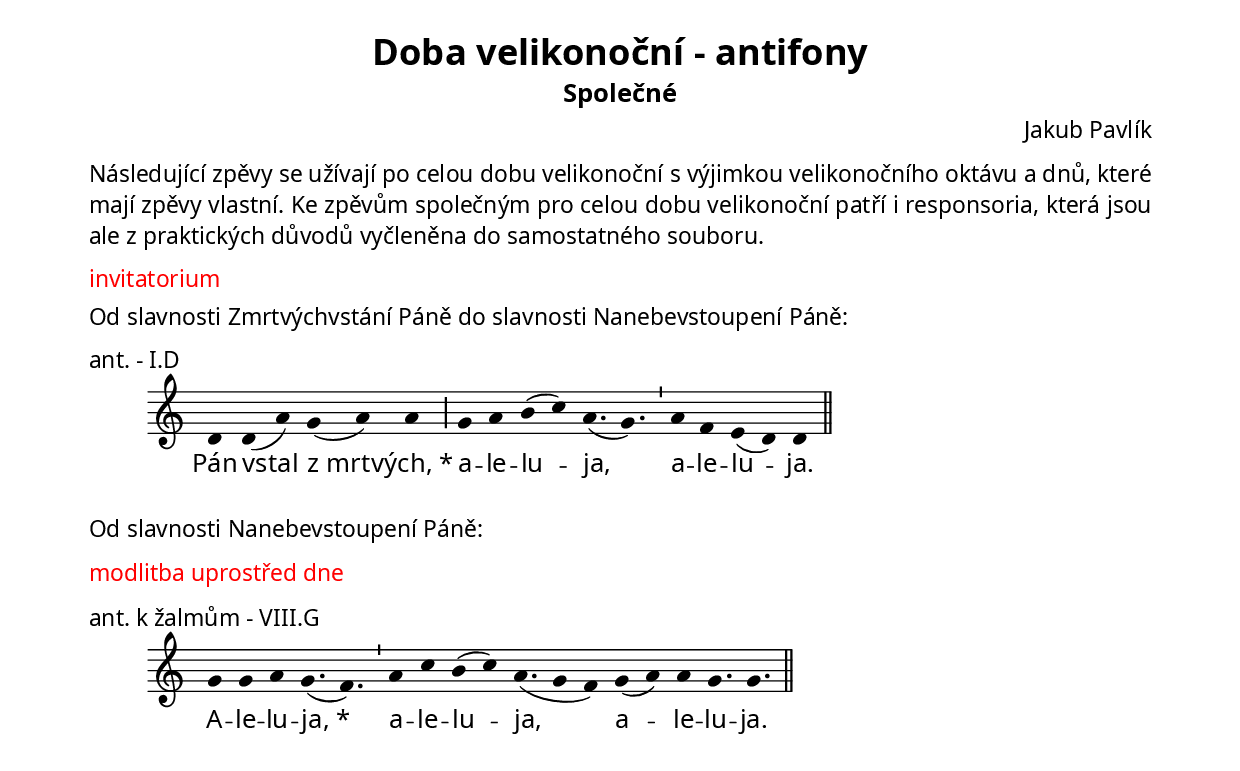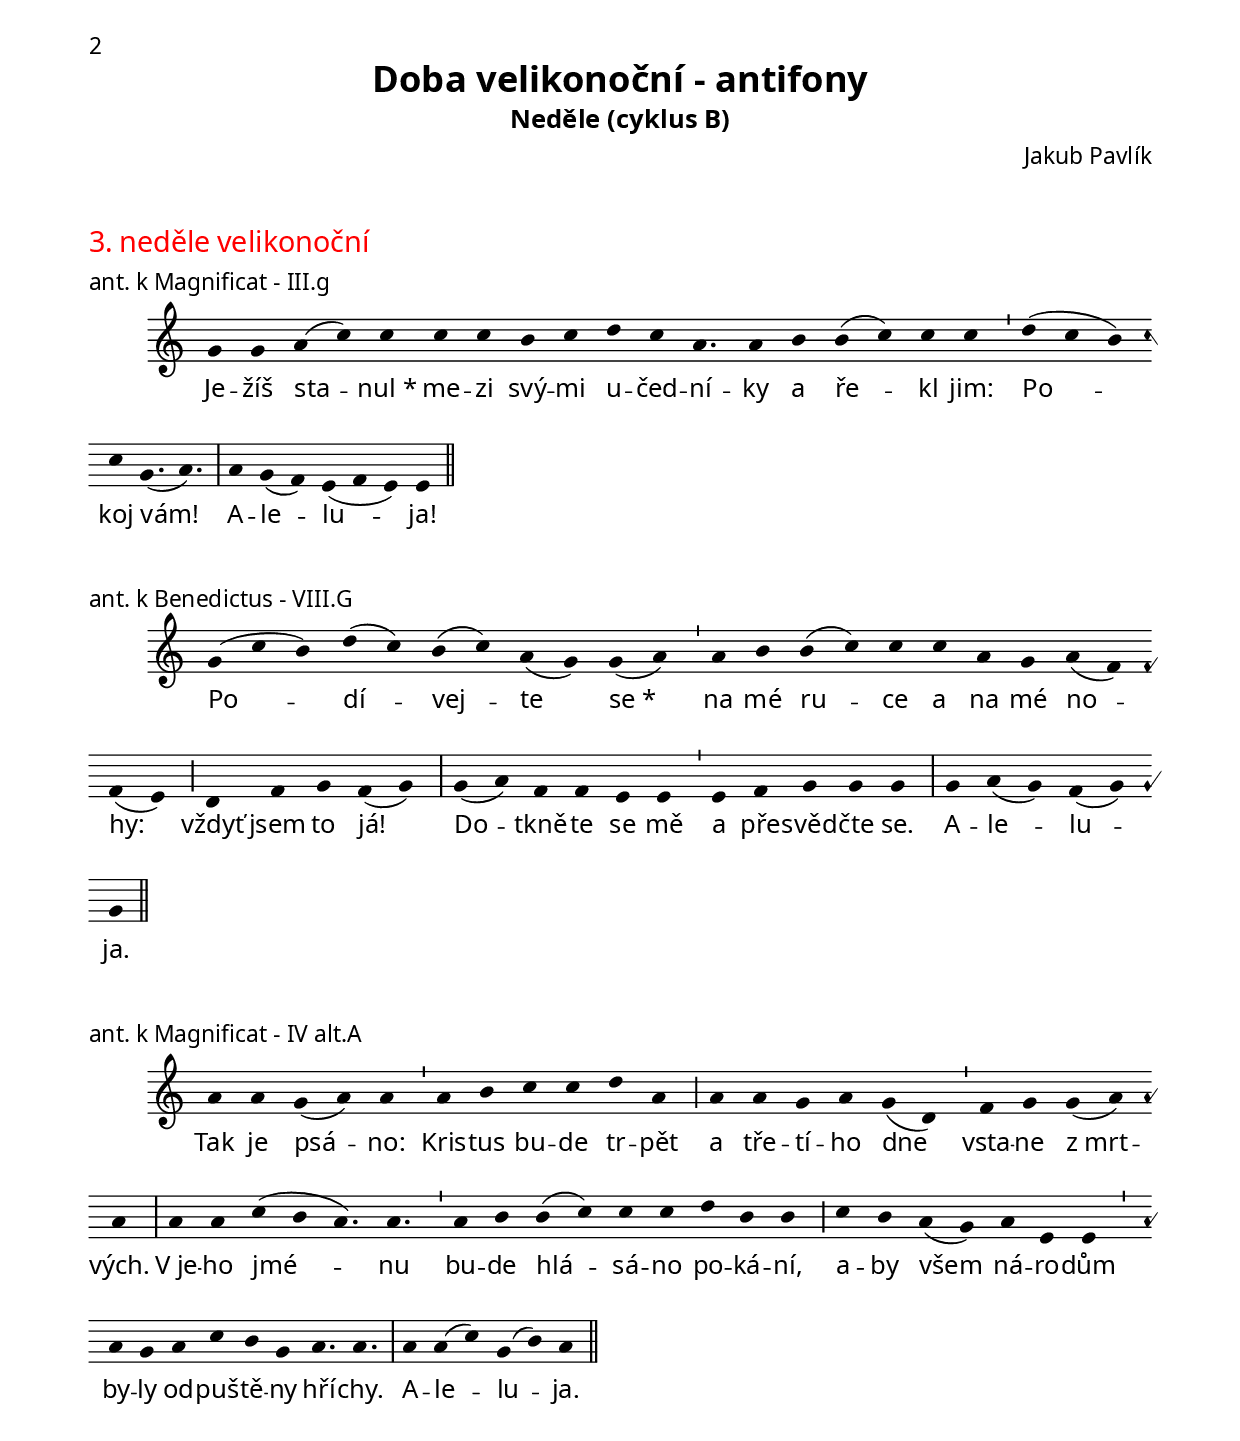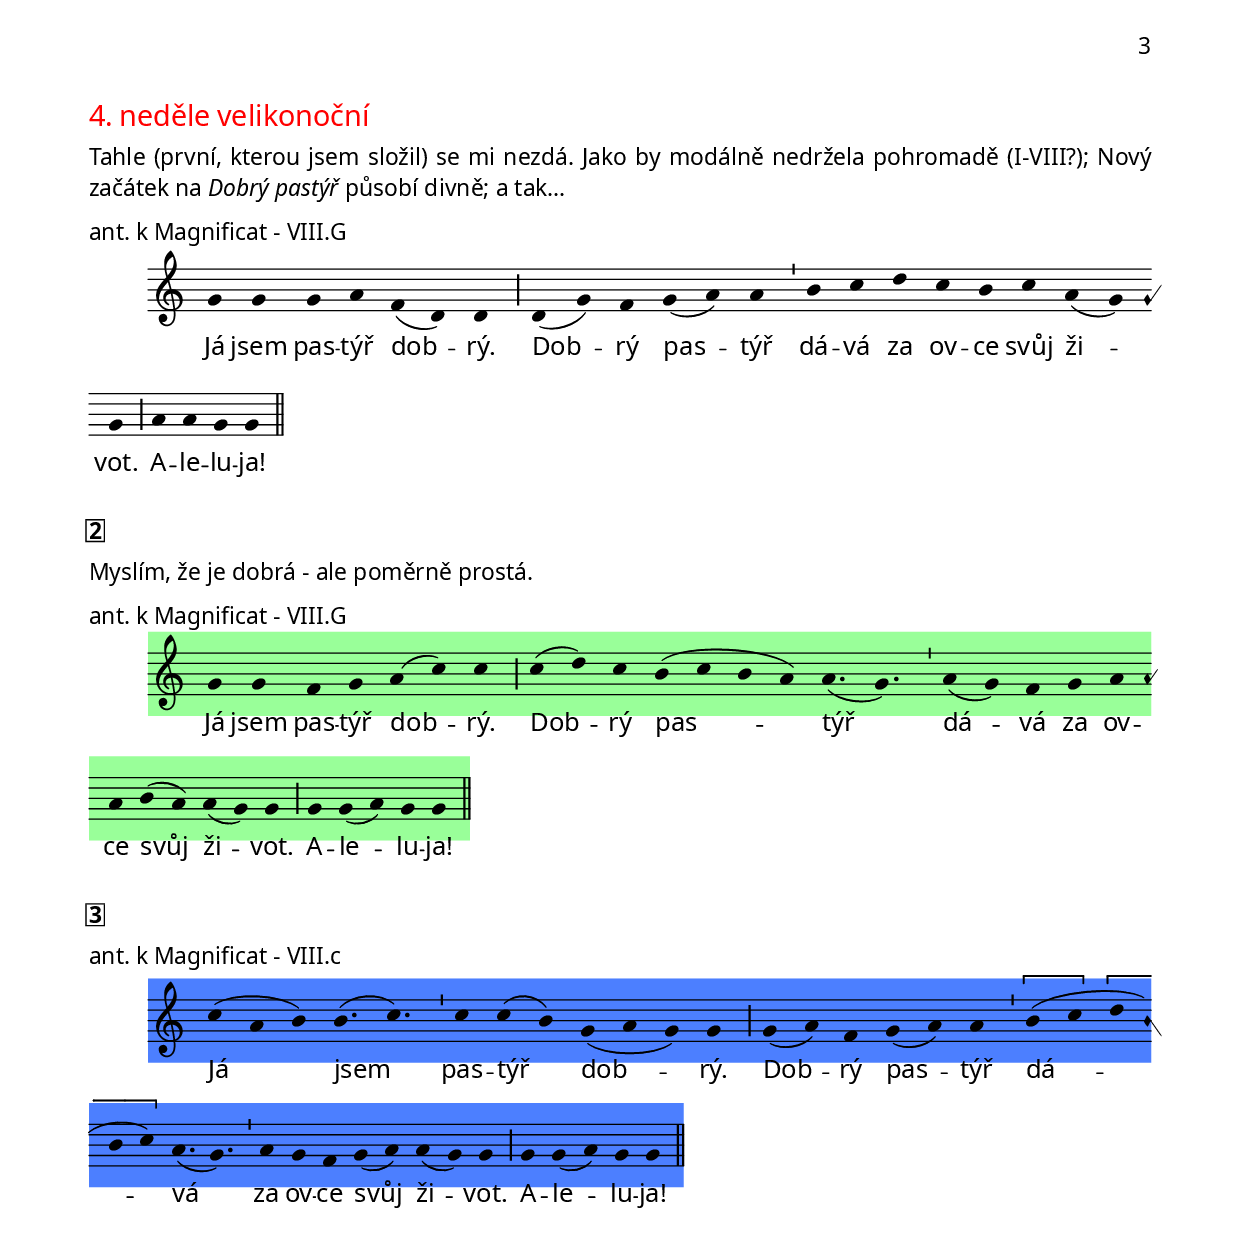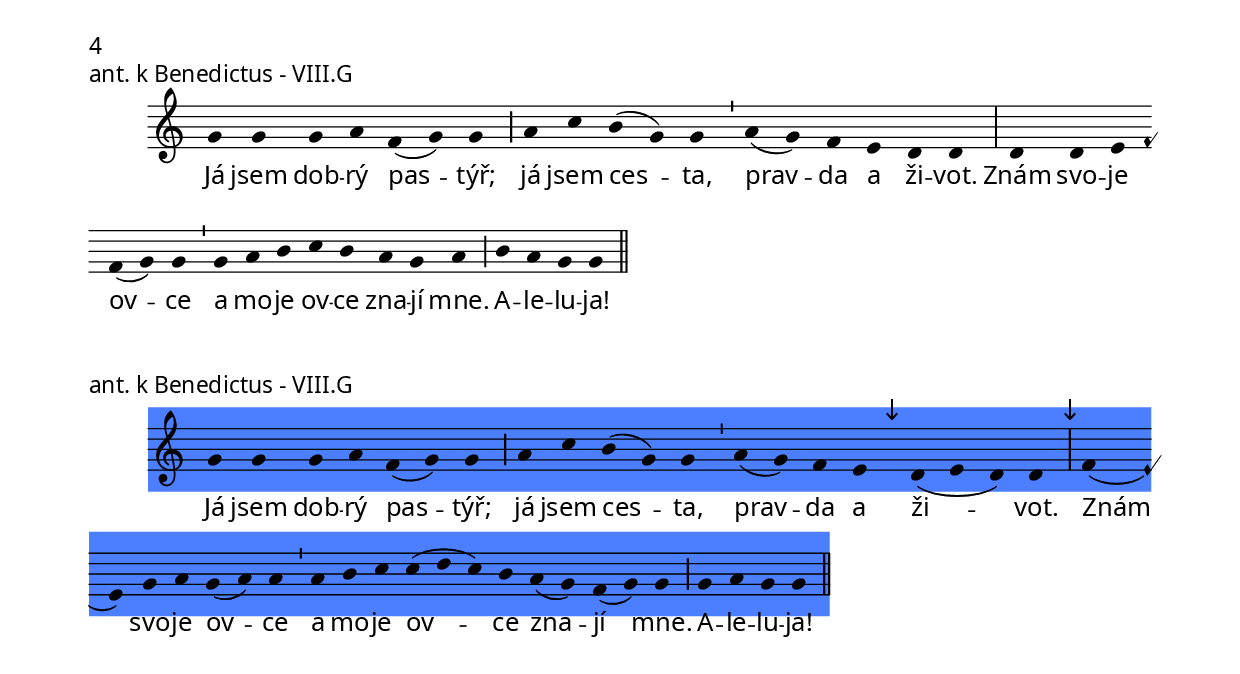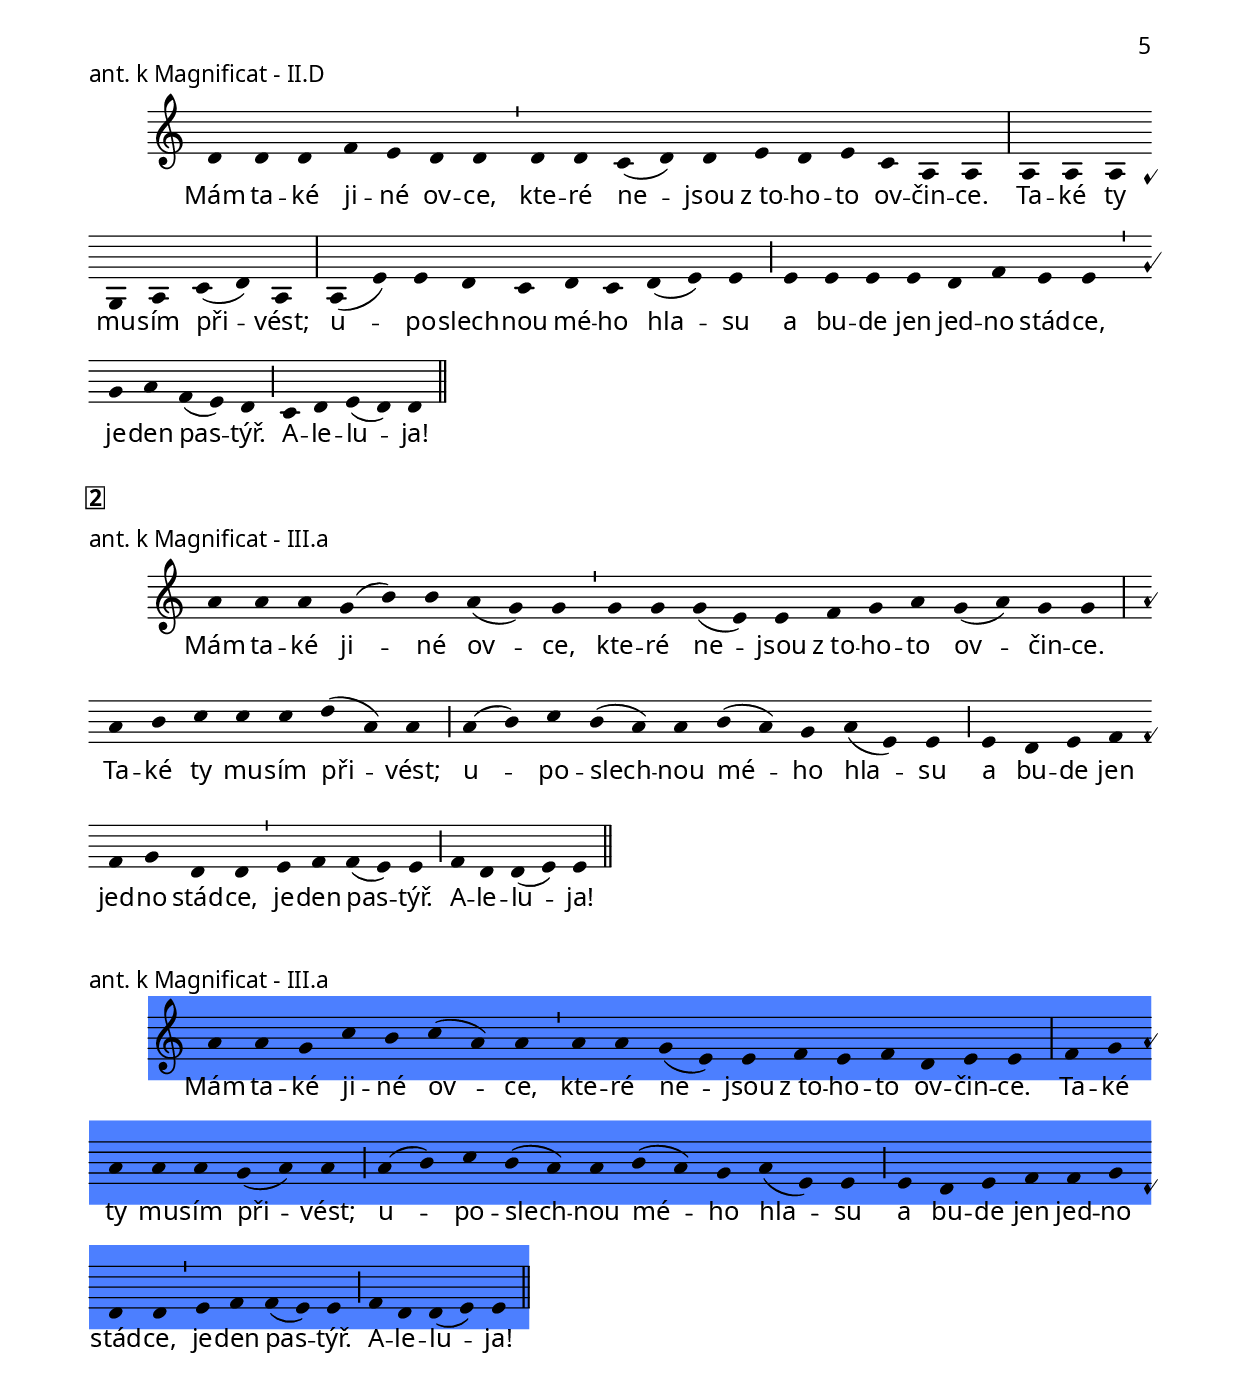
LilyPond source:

\version "2.14.2"

\header {
  title = "Doba velikonoční - antifony"
  composer = "Jakub Pavlík"
}

\include "spolecne.ly"

\bookpart {
  \header {
    subtitle = "Společné"
  }
  
  \markup\justify {Následující zpěvy se užívají
  po celou dobu velikonoční s výjimkou velikonočního
  oktávu a dnů, které mají zpěvy vlastní.
  Ke zpěvům společným pro celou dobu velikonoční
  patří i responsoria, která jsou ale
  z praktických důvodů vyčleněna do samostatného
  souboru.}
  
  \markup {\nadpisHodinka {"invitatorium"}}
  
  \markup{Od slavnosti Zmrtvýchvstání Páně do slavnosti Nanebevstoupení Páně:}
  
  \score {
    \relative c' {
      \choralniRezim
      d4 d( a') g( a) a \barMaior
      g a b( c) a4.( g) \barMin a4 f e( d) d \barFinalis
    }
    \addlyrics {
      Pán vstal z_mrt -- vých,_*
      a -- le -- lu -- ja, a -- le -- lu -- ja.
    }
    \header {
      quid = "ant."
      modus = "I"
      differentia = "D" 
      psalmus = ""
      id = ""
      piece = \markup {\sestavTitulekBezZalmu}
    }
  }
  
  \markup{Od slavnosti Nanebevstoupení Páně:}
  
  \score {
    \relative c' {
      \choralniRezim
      
    }
    \addlyrics {
      Pojď -- me,
      klaň -- me se Kris -- tu, na -- še -- mu Pá -- nu;
      on nám slí -- bil Du -- cha sva -- té -- ho,
      a -- le -- lu -- ja.
    }
    \header {
      quid = "ant."
      modus = ""
      differentia = "" 
      psalmus = ""
      id = ""
      piece = \markup {\sestavTitulekBezZalmu}
    }
  }
  
  \markup {\nadpisHodinka {"modlitba uprostřed dne"}}
  
  \score {
    \relative c'' {
      \choralniRezim
      g4 g a g4.( f) \barMin
      a4 c b( c) a4.( g4 f)
      g( a) a g4. g \barFinalis
    }
    \addlyrics {
      A -- le -- lu -- ja,_*
      a -- le -- lu -- ja,
      a -- le -- lu -- ja.
    }
    \header {
      quid = "ant. k žalmům"
      modus = "VIII"
      differentia = "G" 
      psalmus = ""
      id = "pasch"
      piece = \markup {\sestavTitulekBezZalmu}
      fons = "Liber usualis, New York-Tournai, 1961, 266."
    }
  }
}

\bookpart {
  \header {
    subtitle = "Neděle (cyklus B)"
  }
  
  \markup {\nadpisDen {3. neděle velikonoční}}
  
  \score {
    \relative c'' {
      \choralniRezim
      g4 g a( c) c c c b c d c a4. a4
      b b( c) c c \barMin
      d( c b) c g4.( a) \barMax
      
      a4 g( f) e( f e) e \barFinalis
    }
    \addlyrics {
      Je -- žíš sta -- nul_* me -- zi svý -- mi u -- čed -- ní -- ky
      a ře -- kl jim:
      Po -- koj vám!
      A -- le -- lu -- ja!
    }
    \header {
      quid = "ant. k Magnificat"
      modus = "III"
      differentia = "g" 
      psalmus = ""
      id = ""
      fons = "zkopírována ze čtvrtka ve vel. oktávu - tam je k Benedictus"
      piece = \markup {\sestavTitulekBezZalmu}
    }
  }
  
  \score {
    \relative c'' {
      \choralniRezim
      g4( c b) d( c) b( c) a( g) g( a) \barMin
      a b b( c) c c a g a( f) f( e) \barMaior
      d f g f( g) \barMax
      g( a) f f e e \barMin
      e f g g g \barMax
      g a( g) f( g) g \barFinalis
    }
    \addlyrics {
      Po -- dí -- vej -- te se_* 
      na mé ru -- ce a na mé no -- hy:
      vždyť jsem to já!
      Do -- tkně -- te se mě 
      a pře -- svěd -- čte se.
      A -- le -- lu -- ja.
    }
    \header {
      quid = "ant. k Benedictus"
      modus = "VIII"
      differentia = "G" 
      psalmus = ""
      id = ""
      fons = "větší část viz čtvrtek ve vel. oktávu, k Magnificat"
      piece = \markup {\sestavTitulekBezZalmu}
    }
  }
  
  \score {
    \relative c'' {
      \choralniRezim
      a4 a g( a) a \barMin
      a b c c d a \barMaior
      a a g a g( d) \barMin f g g( a) a \barMax
      a a c( b a4.) a \barMin a4 b b( c) c c d b b \barMaior
      c b a( g) a e e \barMin a g a c b g a4. a \barMax
      a4 a( c) g( b) a \barFinalis
    }
    \addlyrics {
      Tak je psá -- no:
      Kris -- tus bu -- de tr -- pět
      a tře -- tí -- ho dne vsta -- ne z_mrt -- vých.
      V_je -- ho jmé -- nu bu -- de hlá -- sá -- no po -- ká -- ní,
      a -- by všem ná -- ro -- dům by -- ly od -- puš -- tě -- ny hří -- chy.
      A -- le -- lu -- ja.
    }
    \header {
      quid = "ant. k Magnificat"
      modus = "IV alt"
      differentia = "A" 
      psalmus = ""
      id = ""
      piece = \markup {\sestavTitulekBezZalmu}
    }
  }
  
  \pageBreak
  
  \markup {\nadpisDen {4. neděle velikonoční}}
  
  \markup\justify{Tahle (první, kterou jsem složil) se mi nezdá.
  Jako by modálně nedržela pohromadě (I-VIII?); Nový začátek na
  \italic{Dobrý pastýř} působí divně; a tak...}
  
  \score {
    \relative c'' {
      \choralniRezim
      g4 g g a f( d) d \barMaior
      d( g) f g( a) a \barMin b c d c b c a( g) g \barMaior
      a a g g \barFinalis
    }
    \addlyrics {
      Já jsem pas -- týř dob -- rý.
      Dob -- rý pas -- týř dá -- vá za ov -- ce svůj ži -- vot.
      A -- le -- lu -- ja!
    }
    \header {
      quid = "ant. k Magnificat"
      modus = "VIII"
      differentia = "G" 
      psalmus = ""
      id = ""
      piece = \markup {\sestavTitulekBezZalmu}
    }
  }
  
  \markup\nadpisSkupiny{2}
  
  \markup{Myslím, že je dobrá - ale poměrně prostá.}
  
  \score {
    \relative c'' {
      \zvyraznovacZelenyII
      \choralniRezim
      g4 g f g a( c) c \barMaior
      c( d) c b( c b a) a4.( g) \barMin 
      a4( g) f g a a b( a) a( g) g \barMaior
      g g( a) g g \barFinalis
    }
    \addlyrics {
      Já jsem pas -- týř dob -- rý.
      Dob -- rý pas -- týř 
      dá -- vá za ov -- ce svůj ži -- vot.
      A -- le -- lu -- ja!
    }
    \header {
      quid = "ant. k Magnificat"
      modus = "VIII"
      differentia = "G" 
      psalmus = ""
      id = ""
      piece = \markup {\sestavTitulekBezZalmu}
    }
  }
  
  \markup\nadpisSkupiny{3}
  
  \score {
    \relative c'' {
      \zvyraznovacModry
      \choralniRezim
      c4( a b) b4.( c) \barMin c4 c( b) g( a g) g \barMaior
      g( a) f g( a) a \barMin
      \[ b( c \] \[ d b c) \] a4.( g) \barMin 
      a4 g f g( a) a( g) g \barMaior
      g g( a) g g \barFinalis
    }
    \addlyrics {
      Já jsem pas -- týř dob -- rý.
      Dob -- rý pas -- týř 
      dá -- vá 
      za ov -- ce svůj ži -- vot.
      A -- le -- lu -- ja!
    }
    \header {
      quid = "ant. k Magnificat"
      modus = "VIII"
      differentia = "c" 
      psalmus = ""
      id = ""
      piece = \markup {\sestavTitulekBezZalmu}
    }
  }
  
  \pageBreak
  
  \score {
    \relative c'' {
      \choralniRezim
      g4 g g a f( g) g \barMaior
      a c b( g) g \barMin a( g) f e d d \barMax
      d d e f( g) g \barMin g a b c b a g a \barMaior
      b a g g \barFinalis
    }
    \addlyrics {
      Já jsem dob -- rý pas -- týř;
      já jsem ces -- ta, prav -- da a ži -- vot.
      Znám svo -- je ov -- ce a mo -- je ov -- ce zna -- jí mne.
      A -- le -- lu -- ja!
    }
    \header {
      quid = "ant. k Benedictus"
      modus = "VIII"
      differentia = "G" 
      psalmus = ""
      id = ""
      piece = \markup {\sestavTitulekBezZalmu}
    }
  }
  
  \score {
    \relative c'' {
      \zvyraznovacModry
      \choralniRezim
      g4 g g a f( g) g \barMaior
      a c b( g) g \barMin a( g) f e \mark\sipka d( e d) d \barMax
      \mark\sipka f( e) g a g( a) a \barMin a b c c( d c) b a( g) f( g) g \barMaior
      g a g g \barFinalis
    }
    \addlyrics {
      Já jsem dob -- rý pas -- týř;
      já jsem ces -- ta, prav -- da a ži -- vot.
      Znám svo -- je ov -- ce a mo -- je ov -- ce zna -- jí mne.
      A -- le -- lu -- ja!
    }
    \header {
      quid = "ant. k Benedictus"
      modus = "VIII"
      differentia = "G" 
      psalmus = ""
      id = ""
      piece = \markup {\sestavTitulekBezZalmu}
    }
  }
  
  \pageBreak
  
  \score {
    \relative c' {
      \choralniRezim
      d4 d d f e d d \barMin d d c( d) d e d e c a a \barMax
      a a a g a c( d) a \barMax
      a( e') e d c d c d( e) e \barMaior
      e e e e d f e e \barMin g a f( e) d \barMaior
      c d e( d) d \barFinalis
    }
    \addlyrics {
      Mám ta -- ké ji -- né ov -- ce,
      kte -- ré ne -- jsou z_to -- ho -- to ov -- čin -- ce.
      Ta -- ké ty mu -- sím při -- vést;
      u -- po -- slech -- nou mé -- ho hla -- su
      a bu -- de jen jed -- no stád -- ce, je -- den pas -- týř.
      A -- le -- lu -- ja!
    }
    \header {
      quid = "ant. k Magnificat"
      modus = "II"
      differentia = "D" 
      psalmus = ""
      id = ""
      piece = \markup {\sestavTitulekBezZalmu}
    }
  }
  
  \markup\nadpisSkupiny{2}
  
  \score {
    \relative c'' {
      \choralniRezim
      a4 a a g( b) b a( g) g \barMin
      g g g( e) e f g a g( a) g g \barMax
      a b c c c d( a) a \barMaior
      a( b) c b( a) a b( a) g a( e) e \barMaior
      e d e f f g d d \barMin e f f( e) e \barMaior
      f d d( e) e \barFinalis
    }
    \addlyrics {
      Mám ta -- ké ji -- né ov -- ce,
      kte -- ré ne -- jsou z_to -- ho -- to ov -- čin -- ce.
      Ta -- ké ty mu -- sím při -- vést;
      u -- po -- slech -- nou mé -- ho hla -- su
      a bu -- de jen jed -- no stád -- ce, je -- den pas -- týř.
      A -- le -- lu -- ja!
    }
    \header {
      quid = "ant. k Magnificat"
      modus = "III"
      differentia = "a" 
      psalmus = ""
      id = ""
      piece = \markup {\sestavTitulekBezZalmu}
    }
  }
  
  \score {
    \relative c'' {
      \zvyraznovacModry
      \choralniRezim
      a4 a g c b c( a) a \barMin
      a a g( e) e f e f d e e \barMax
      f g a a a g( a) a \barMaior
      a( b) c b( a) a b( a) g a( e) e \barMaior
      e d e f f g d d \barMin e f f( e) e \barMaior
      f d d( e) e \barFinalis
    }
    \addlyrics {
      Mám ta -- ké ji -- né ov -- ce,
      kte -- ré ne -- jsou z_to -- ho -- to ov -- čin -- ce.
      Ta -- ké ty mu -- sím při -- vést;
      u -- po -- slech -- nou mé -- ho hla -- su
      a bu -- de jen jed -- no stád -- ce, je -- den pas -- týř.
      A -- le -- lu -- ja!
    }
    \header {
      quid = "ant. k Magnificat"
      modus = "III"
      differentia = "a" 
      psalmus = ""
      id = ""
      piece = \markup {\sestavTitulekBezZalmu}
    }
  }
  
  \pageBreak
  
  \markup {\nadpisDen {5. neděle velikonoční}}
  
  \score {
    \relative c' {
      \choralniRezim
      
    }
    \addlyrics {
      Já jsem pra -- vý vin -- ný kmen a můj O -- tec je vi -- nař.
      Kaž -- dou ra -- to -- lest, kte -- rá ne -- se o -- vo -- ce, čis -- tí,
      a -- by nes -- la o -- vo -- ce ješ -- tě hoj -- něj -- ší.
      A -- le -- lu -- ja.
    }
    \header {
      quid = "ant. k Magnificat"
      modus = ""
      differentia = "" 
      psalmus = ""
      id = ""
      piece = \markup {\sestavTitulekBezZalmu}
    }
  }
  
  \score {
    \relative c' {
      \choralniRezim
      
    }
    \addlyrics {
      Kdo zůs -- tá -- vá ve mně a já v_něm,
      ten ne -- se mno -- ho o -- vo -- ce,
      pra -- ví Pán.
      A -- le -- lu -- ja.
    }
    \header {
      quid = "ant. k Benedictus"
      modus = ""
      differentia = "" 
      psalmus = ""
      id = ""
      piece = \markup {\sestavTitulekBezZalmu}
    }
  }
  
  \score {
    \relative c' {
      \choralniRezim
      
    }
    \addlyrics {
      Tím bu -- de o -- sla -- ven můj O -- tec,
      že po -- ne -- se -- te mno -- ho o -- vo -- ce
      a o -- svěd -- čí -- te se ja -- ko mo -- ji u -- čed -- ní -- ci.
      A -- le -- lu -- ja.
    }
    \header {
      quid = "ant. k Magnificat"
      modus = ""
      differentia = "" 
      psalmus = ""
      id = ""
      piece = \markup {\sestavTitulekBezZalmu}
    }
  }
  
  \markup {\nadpisDen {6. neděle velikonoční}}
  
  \score {
    \relative c' {
      \choralniRezim
      
    }
    \addlyrics {
      Ja -- ko O -- tec mi -- lo -- val mne,
      tak jsem já mi -- lo -- val vás.
      Zů -- staň -- te v_mé lás -- ce.
      A -- le -- lu -- ja.
    }
    \header {
      quid = "ant. k Magnificat"
      modus = ""
      differentia = "" 
      psalmus = ""
      id = ""
      piece = \markup {\sestavTitulekBezZalmu}
    }
  }
  
  \score {
    \relative c' {
      \choralniRezim
      
    }
    \addlyrics {
      To jsem k_vám mlu -- vil,
      a -- by mo -- je ra -- dost by -- la ve vás
      a a -- by se va -- še ra -- dost na -- pl -- ni -- la.
      A -- le -- lu -- ja.
    }
    \header {
      quid = "ant. k Benedictus"
      modus = ""
      differentia = "" 
      psalmus = ""
      id = ""
      piece = \markup {\sestavTitulekBezZalmu}
    }
  }
  
  \score {
    \relative c' {
      \choralniRezim
      
    }
    \addlyrics {
      To je mé při -- ká -- zá -- ní:
      Mi -- luj -- te se na -- vzá -- jem, 
      ja -- ko jsem já mi -- lo -- val vás.
      Ni -- kdo ne -- má vět -- ší lás -- ku než ten,
      kdo za své přá -- te -- le po -- lo -- ží svůj ži -- vot.
      A -- le -- lu -- ja.
    }
    \header {
      quid = "ant. k Magnificat"
      modus = ""
      differentia = "" 
      psalmus = ""
      id = ""
      piece = \markup {\sestavTitulekBezZalmu}
    }
  }
  
  \markup {\nadpisDen {7. neděle velikonoční}}
  
  \score {
    \relative c' {
      \choralniRezim
      
    }
    \addlyrics {
      Ot -- če sva -- tý,
      za -- cho -- vej je ve svém jmé -- nu,
      kte -- ré jsi mi dal,
      a -- by by -- li jed -- no ja -- ko my.
      A -- le -- lu -- ja.
    }
    \header {
      quid = "ant. k Magnificat"
      modus = ""
      differentia = "" 
      psalmus = ""
      id = ""
      piece = \markup {\sestavTitulekBezZalmu}
    }
  }
  
  \score {
    \relative c' {
      \choralniRezim
      
    }
    \addlyrics {
      Ot -- če, ny -- ní jdu k_to -- bě,
      a -- le to -- to mlu -- vím ješ -- tě ve svě -- tě,
      a -- by mě -- li v_so -- bě pl -- nost mé ra -- dos -- ti.
      A -- le -- lu -- ja.
    }
    \header {
      quid = "ant. k Benedictus"
      modus = ""
      differentia = "" 
      psalmus = ""
      id = ""
      piece = \markup {\sestavTitulekBezZalmu}
    }
  }
  
  \score {
    \relative c' {
      \choralniRezim
      
    }
    \addlyrics {
      Ot -- če, ja -- ko jsi mne pos -- lal do svě -- ta,
      tak i já jsem je pos -- lal do svě -- ta;
      a pro ně se za -- svě -- cu -- ji,
      a -- by i o -- ni by -- li po -- svě -- ce -- ni v_prav -- dě.
      A -- le -- lu -- ja.
    }
    \header {
      quid = "ant. k Magnificat"
      modus = ""
      differentia = "" 
      psalmus = ""
      id = ""
      piece = \markup {\sestavTitulekBezZalmu}
    }
  }
}

\bookpart {
  \header {
    subtitle = "Čtyřtýdenní cyklus feriálních antifon"
  }
  
  \markup { Viz jednotlivé soubory velikonoce_* v adresáři antifony.}
}
